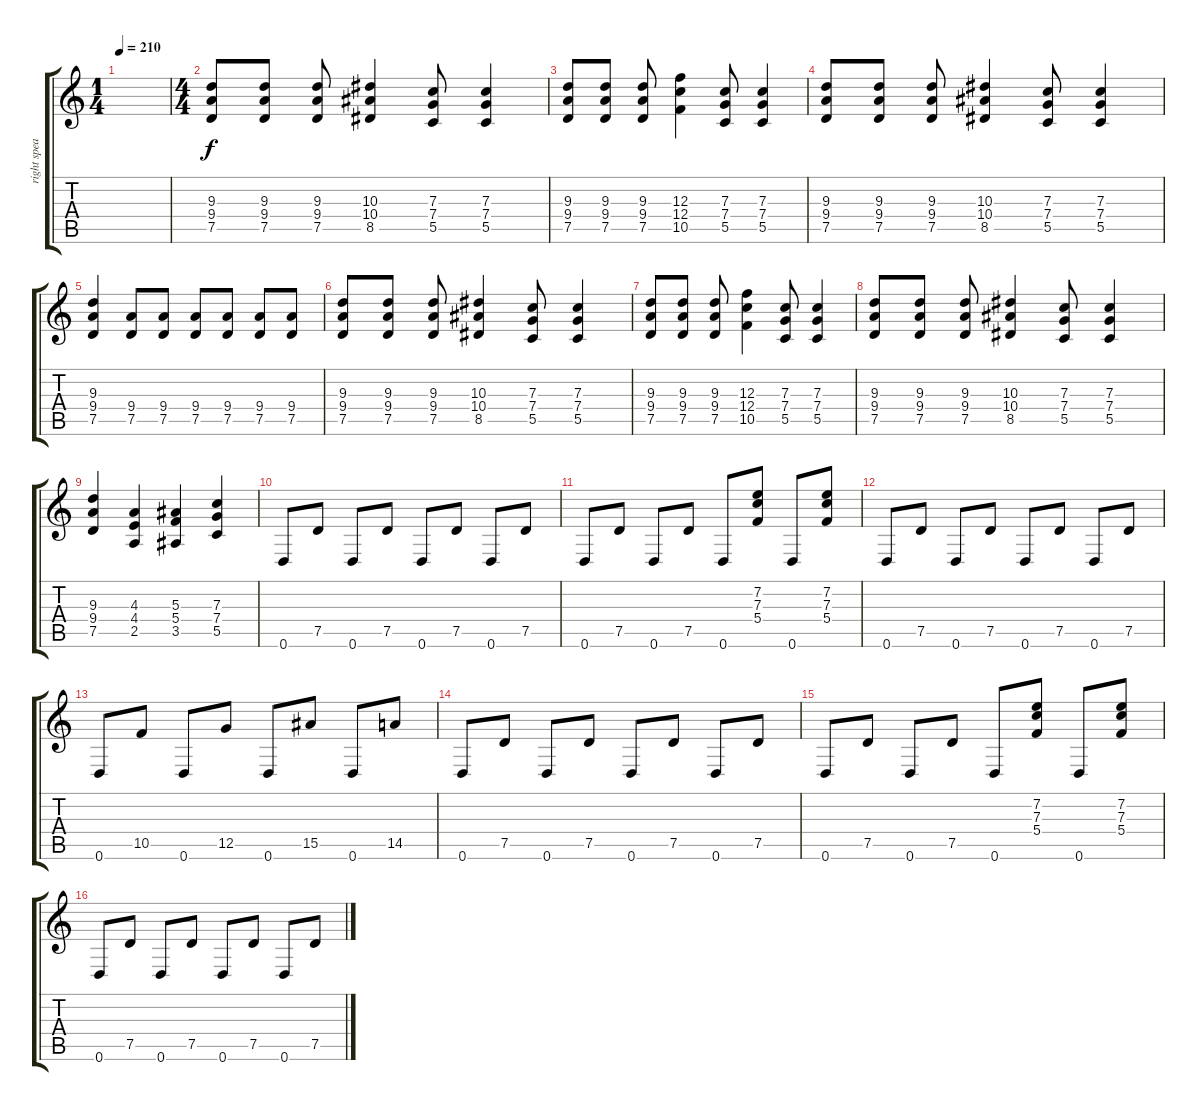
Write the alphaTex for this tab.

\track ("right speaker" "right spea") {instrument distortionguitar}
\staff {score tabs}
\tuning (D4 A3 F3 C3 G2 D2) {hide}
\ts (1 4)
\tempo 210
\clef g2
\ks c
|
\ts (4 4)
(9.3 9.4 7.5).8 (9.3 9.4 7.5).8 (9.3 9.4 7.5).8 (10.3 10.4 8.5).4 (7.3 7.4 5.5).8 (7.3 7.4 5.5).4 |
(9.3 9.4 7.5).8 (9.3 9.4 7.5).8 (9.3 9.4 7.5).8 (12.3 12.4 10.5).4 (7.3 7.4 5.5).8 (7.3 7.4 5.5).4 |
(9.3 9.4 7.5).8 (9.3 9.4 7.5).8 (9.3 9.4 7.5).8 (10.3 10.4 8.5).4 (7.3 7.4 5.5).8 (7.3 7.4 5.5).4 |
(9.3 9.4 7.5).4 (9.4 7.5).8 (9.4 7.5).8 (9.4 7.5).8 (9.4 7.5).8 (9.4 7.5).8 (9.4 7.5).8 |
(9.3 9.4 7.5).8 (9.3 9.4 7.5).8 (9.3 9.4 7.5).8 (10.3 10.4 8.5).4 (7.3 7.4 5.5).8 (7.3 7.4 5.5).4 |
(9.3 9.4 7.5).8 (9.3 9.4 7.5).8 (9.3 9.4 7.5).8 (12.3 12.4 10.5).4 (7.3 7.4 5.5).8 (7.3 7.4 5.5).4 |
(9.3 9.4 7.5).8 (9.3 9.4 7.5).8 (9.3 9.4 7.5).8 (10.3 10.4 8.5).4 (7.3 7.4 5.5).8 (7.3 7.4 5.5).4 |
(9.3 9.4 7.5).4 (4.3 4.4 2.5).4 (5.3 5.4 3.5).4 (7.3 7.4 5.5).4 |
0.6.8 7.5.8 0.6.8 7.5.8 0.6.8 7.5.8 0.6.8 7.5.8 |
0.6.8 7.5.8 0.6.8 7.5.8 0.6.8 (7.2 7.3 5.4).8 0.6.8 (7.2 7.3 5.4).8 |
0.6.8 7.5.8 0.6.8 7.5.8 0.6.8 7.5.8 0.6.8 7.5.8 |
0.6.8 10.5.8 0.6.8 12.5.8 0.6.8 15.5.8 0.6.8 14.5.8 |
0.6.8 7.5.8 0.6.8 7.5.8 0.6.8 7.5.8 0.6.8 7.5.8 |
0.6.8 7.5.8 0.6.8 7.5.8 0.6.8 (7.2 7.3 5.4).8 0.6.8 (7.2 7.3 5.4).8 |
0.6.8 7.5.8 0.6.8 7.5.8 0.6.8 7.5.8 0.6.8 7.5.8
